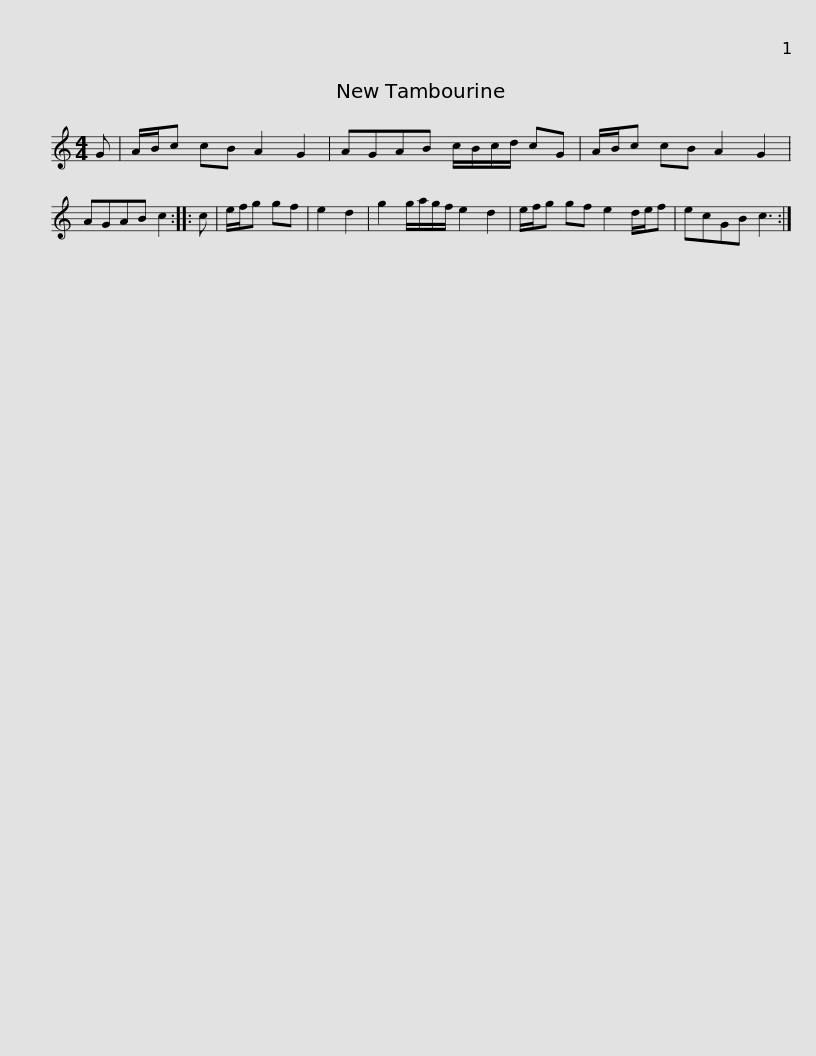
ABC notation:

X:1
L:1/8
M:4/4
I:linebreak $
K:C
V:1 treble
V:1
 G | A/B/c cB A2 G2 | AGAB c/B/c/d/ cG | A/B/c cB A2 G2 | AGAB c2 :: %5
 c | e/f/g gf | e2 d2 |$ g2 g/a/g/f/ e2 d2 | e/f/g gf e2 d/e/f | %10
 ecGB c3 :| %11
